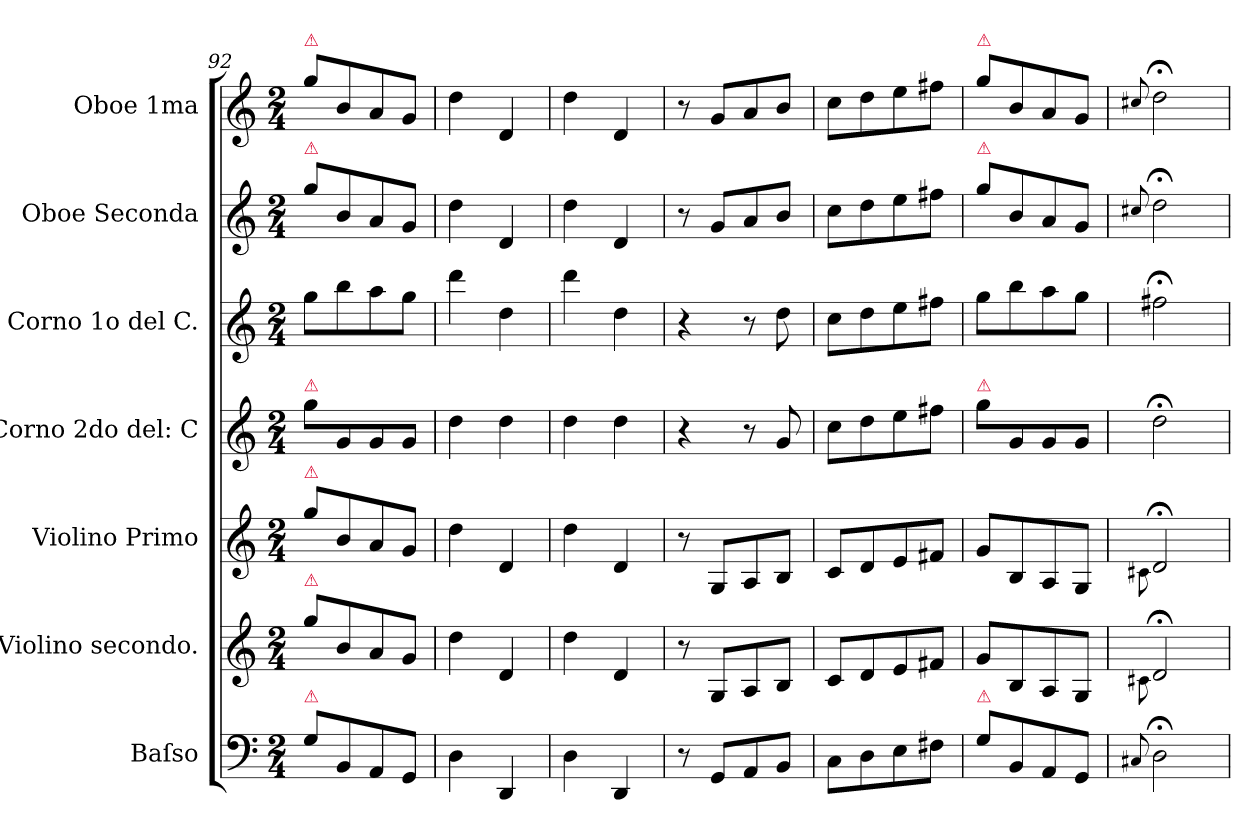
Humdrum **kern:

**kern	**kern	**kern	**kern	**kern	**kern	**kern
*part7	*part6	*part5	*part4	*part3	*part2	*part1
*staff7	*staff6	*staff5	*staff4	*staff3	*staff2	*staff1
*I"Baſso	*I"Violino secondo.	*I"Violino Primo	*I"Corno 2do del: C	*I"Corno 1o del C.	*I"Oboe Seconda	*I"Oboe 1ma
*I'B	*I'Vl 2	*I'Vl 1	*I'Cor 2	*I'Cor 1	*I'Ob 2	*I'Ob 1
*clefF4	*clefG2	*clefG2	*clefG2	*clefG2	*clefG2	*clefG2
*k[]	*k[]	*k[]	*k[]	*k[]	*k[]	*k[]
*M2/4	*M2/4	*M2/4	*M2/4	*M2/4	*M2/4	*M2/4
=92	=92	=92	=92	=92	=92	=92
!	!	!	!	!	!	!LO:TX:a:color=crimson:t=⚠
!	!	!	!	!	!LO:TX:a:color=crimson:t=⚠	!
!	!	!	!LO:TX:a:color=crimson:t=⚠	!	!	!
!	!	!LO:TX:a:color=crimson:t=⚠	!	!	!	!
!	!LO:TX:a:color=crimson:t=⚠	!	!	!	!	!
!LO:TX:a:color=crimson:t=⚠	!	!	!	!	!	!
8G\L	8gg\L	8gg\L	8gg\L	8gg\L	8gg\L	8gg\L
8BB/	8b/	8b/	8g/	8bb\	8b/	8b/
8AA/	8a/	8a/	8g/	8aa\	8a/	8a/
8GG/J	8g/J	8g/J	8g/J	8gg\J	8g/J	8g/J
=93	=93	=93	=93	=93	=93	=93
4D\	4dd\	4dd\	4dd\	4ddd\	4dd\	4dd\
4DD/	4d/	4d/	4dd\	4dd\	4d/	4d/
=94	=94	=94	=94	=94	=94	=94
4D\	4dd\	4dd\	4dd\	4ddd\	4dd\	4dd\
4DD/	4d/	4d/	4dd\	4dd\	4d/	4d/
=95	=95	=95	=95	=95	=95	=95
8r	8r	8r	4r	4r	8r	8r
8GG/L	8G/L	8G/L	.	.	8g/L	8g/L
8AA/	8A/	8A/	8r	8r	8a/	8a/
8BB/J	8B/J	8B/J	8g/	8dd\	8b/J	8b/J
=96	=96	=96	=96	=96	=96	=96
8C\L	8c/L	8c/L	8cc\L	8cc\L	8cc\L	8cc\L
8D\	8d/	8d/	8dd\	8dd\	8dd\	8dd\
8E\	8e/	8e/	8ee\	8ee\	8ee\	8ee\
8F#X\J	8f#X/J	8f#X/J	8ff#X\J	8ff#X\J	8ff#X\J	8ff#X\J
=97	=97	=97	=97	=97	=97	=97
!	!	!	!	!	!	!LO:TX:a:color=crimson:t=⚠
!	!	!	!	!	!LO:TX:a:color=crimson:t=⚠	!
!	!	!	!LO:TX:a:color=crimson:t=⚠	!	!	!
!LO:TX:a:color=crimson:t=⚠	!	!	!	!	!	!
8G\L	8g/L	8g/L	8gg\L	8gg\L	8gg\L	8gg\L
8BB/	8B/	8B/	8g/	8bb\	8b/	8b/
8AA/	8A/	8A/	8g/	8aa\	8a/	8a/
8GG/J	8G/J	8G/J	8g/J	8gg\J	8g\J	8g/J
=98	=98	=98	=98	=98	=98	=98
8qqC#X/	8qqc#X\	8qqc#X\	.	.	8qqcc#X/	8qqcc#X/
2D;<\	2d;</	2d;</	2dd;<\	2ff#X;<\	2dd;<\	2dd;<\
=	=	=	=	=	=	=
*-	*-	*-	*-	*-	*-	*-
